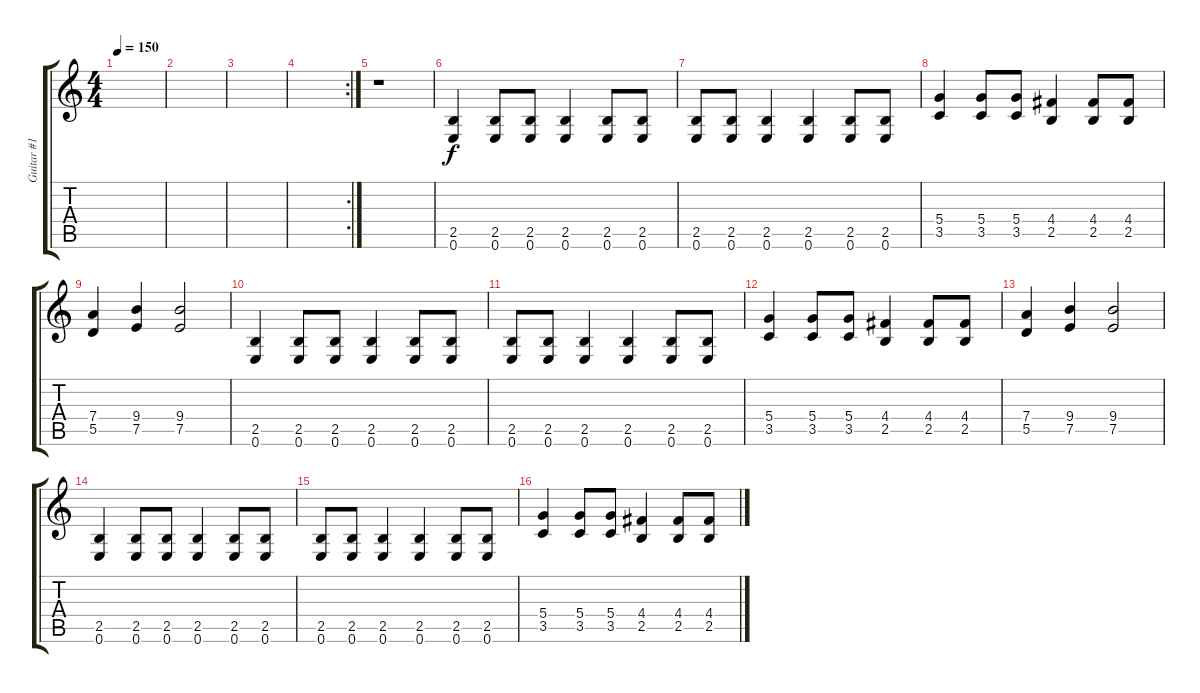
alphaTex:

\track ("Guitar #1" "Guitar #1") {instrument distortionguitar}
\staff {score tabs}
\tuning (E4 B3 G3 D3 A2 E2) {hide}
\ts (4 4)
\tempo 150
\clef g2
\ks c
|
|
|
\rc 2
|
r.1 |
(2.5 0.6).4 (2.5 0.6).8 (2.5 0.6).8 (2.5 0.6).4 (2.5 0.6).8 (2.5 0.6).8 |
(2.5 0.6).8 (2.5 0.6).8 (2.5 0.6).4 (2.5 0.6).4 (2.5 0.6).8 (2.5 0.6).8 |
(5.4 3.5).4 (5.4 3.5).8 (5.4 3.5).8 (4.4 2.5).4 (4.4 2.5).8 (4.4 2.5).8 |
(7.4 5.5).4 (9.4 7.5).4 (9.4 7.5).2 |
(2.5 0.6).4 (2.5 0.6).8 (2.5 0.6).8 (2.5 0.6).4 (2.5 0.6).8 (2.5 0.6).8 |
(2.5 0.6).8 (2.5 0.6).8 (2.5 0.6).4 (2.5 0.6).4 (2.5 0.6).8 (2.5 0.6).8 |
(5.4 3.5).4 (5.4 3.5).8 (5.4 3.5).8 (4.4 2.5).4 (4.4 2.5).8 (4.4 2.5).8 |
(7.4 5.5).4 (9.4 7.5).4 (9.4 7.5).2 |
(2.5 0.6).4 (2.5 0.6).8 (2.5 0.6).8 (2.5 0.6).4 (2.5 0.6).8 (2.5 0.6).8 |
(2.5 0.6).8 (2.5 0.6).8 (2.5 0.6).4 (2.5 0.6).4 (2.5 0.6).8 (2.5 0.6).8 |
(5.4 3.5).4 (5.4 3.5).8 (5.4 3.5).8 (4.4 2.5).4 (4.4 2.5).8 (4.4 2.5).8
